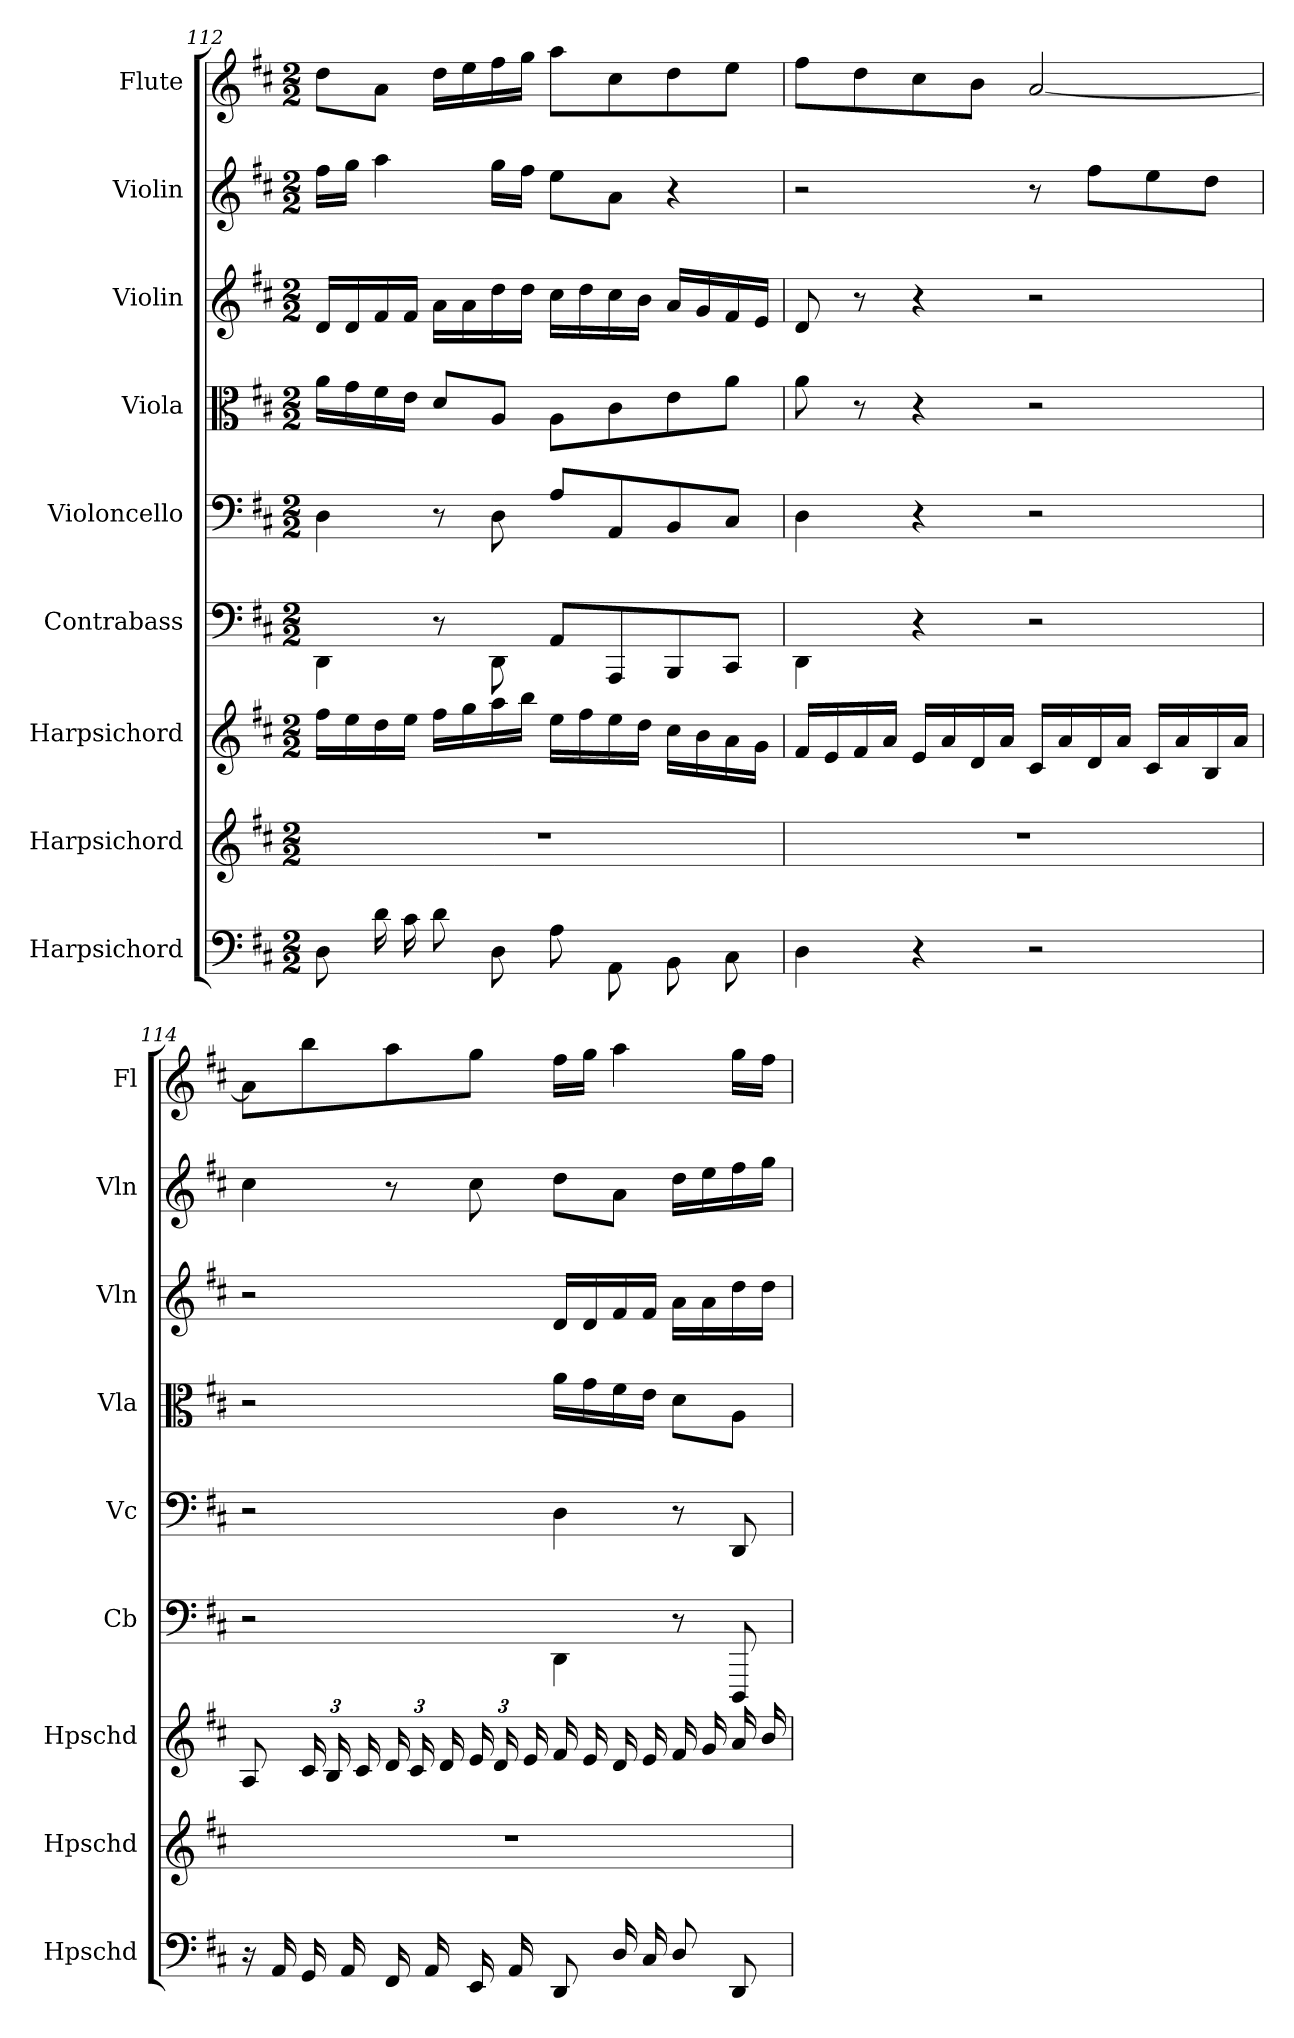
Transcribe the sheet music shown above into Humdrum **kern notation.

**kern	**kern	**kern	**kern	**kern	**kern	**kern	**kern	**kern
*part9	*part8	*part7	*part6	*part5	*part4	*part3	*part2	*part1
*staff9	*staff8	*staff7	*staff6	*staff5	*staff4	*staff3	*staff2	*staff1
*I"Harpsichord	*I"Harpsichord	*I"Harpsichord	*I"Contrabass	*I"Violoncello	*I"Viola	*I"Violin	*I"Violin	*I"Flute
*I'Hpschd	*I'Hpschd	*I'Hpschd	*I'Cb	*I'Vc	*I'Vla	*I'Vln	*I'Vln	*I'Fl
*clefF4	*clefG2	*clefG2	*clefF4	*clefF4	*clefC3	*clefG2	*clefG2	*clefG2
*	*	*	*ITrd7c12	*	*	*	*	*
*k[f#c#]	*k[f#c#]	*k[f#c#]	*k[f#c#]	*k[f#c#]	*k[f#c#]	*k[f#c#]	*k[f#c#]	*k[f#c#]
*D:	*D:	*D:	*D:	*D:	*D:	*D:	*D:	*D:
*M2/2	*M2/2	*M2/2	*M2/2	*M2/2	*M2/2	*M2/2	*M2/2	*M2/2
=112	=112	=112	=112	=112	=112	=112	=112	=112
8D\	1r	16ff#\LL	4DDD\	4D\	16a\LL	16d/LL	16ff#\LL	8dd\L
.	.	16ee\	.	.	16g\	16d/	16gg\JJ	.
16d\	.	16dd\	.	.	16f#\	16f#/	4aa\	8a\J
16c#\	.	16ee\JJ	.	.	16e\JJ	16f#/JJ	.	.
8d\	.	16ff#\LL	8r	8r	8d/L	16a\LL	.	16dd\LL
.	.	16gg\	.	.	.	16a\	.	16ee\
8D\	.	16aa\	8DDD\	8D\	8A/J	16dd\	16gg\LL	16ff#\
.	.	16bb\JJ	.	.	.	16dd\JJ	16ff#\JJ	16gg\JJ
8A\	.	16ee\LL	8AAA/L	8A/L	8A\L	16cc#\LL	8ee\L	8aa\L
.	.	16ff#\	.	.	.	16dd\	.	.
8AA\	.	16ee\	8AAAA/	8AA/	8c#\	16cc#\	8a\J	8cc#\
.	.	16dd\JJ	.	.	.	16b\JJ	.	.
8BB\	.	16cc#\LL	8BBBB/	8BB/	8e\	16a/LL	4r	8dd\
.	.	16b\	.	.	.	16g/	.	.
8C#\	.	16a\	8CCC#/J	8C#/J	8a\J	16f#/	.	8ee\J
.	.	16g\JJ	.	.	.	16e/JJ	.	.
=113	=113	=113	=113	=113	=113	=113	=113	=113
4D\	1r	16f#/LL	4DDD\	4D\	8a\	8d/	2r	8ff#\L
.	.	16e/	.	.	.	.	.	.
.	.	16f#/	.	.	8r	8r	.	8dd\
.	.	16a/JJ	.	.	.	.	.	.
4r	.	16e/LL	4r	4r	4r	4r	.	8cc#\
.	.	16a/	.	.	.	.	.	.
.	.	16d/	.	.	.	.	.	8b\J
.	.	16a/JJ	.	.	.	.	.	.
2r	.	16c#/LL	2r	2r	2r	2r	8r	[2a/
.	.	16a/	.	.	.	.	.	.
.	.	16d/	.	.	.	.	8ff#\L	.
.	.	16a/JJ	.	.	.	.	.	.
.	.	16c#/LL	.	.	.	.	8ee\	.
.	.	16a/	.	.	.	.	.	.
.	.	16B/	.	.	.	.	8dd\J	.
.	.	16a/JJ	.	.	.	.	.	.
=114	=114	=114	=114	=114	=114	=114	=114	=114
16r	1r	8A/	2r	2r	2r	2r	4cc#\	8a\L]
16AA/	.	.	.	.	.	.	.	.
*	*	*Xbrackettup	*	*	*	*	*	*
16GG/	.	24c#/	.	.	.	.	.	8bb\
.	.	24B/	.	.	.	.	.	.
16AA/	.	.	.	.	.	.	.	.
.	.	24c#/	.	.	.	.	.	.
16FF#/	.	24d/	.	.	.	.	8r	8aa\
.	.	24c#/	.	.	.	.	.	.
16AA/	.	.	.	.	.	.	.	.
.	.	24d/	.	.	.	.	.	.
16EE/	.	24e/	.	.	.	.	8cc#\	8gg\J
.	.	24d/	.	.	.	.	.	.
16AA/	.	.	.	.	.	.	.	.
.	.	24e/	.	.	.	.	.	.
8DD/	.	16f#/	4DDD\	4D\	16a\LL	16d/LL	8dd\L	16ff#\LL
.	.	16e/	.	.	16g\	16d/	.	16gg\JJ
16D/	.	16d/	.	.	16f#\	16f#/	8a\J	4aa\
16C#/	.	16e/	.	.	16e\JJ	16f#/JJ	.	.
8D/	.	16f#/	8r	8r	8d\L	16a\LL	16dd\LL	.
.	.	16g/	.	.	.	16a\	16ee\	.
8DD/	.	16a/	8DDDD/	8DD/	8A\J	16dd\	16ff#\	16gg\LL
.	.	16b/	.	.	.	16dd\JJ	16gg\JJ	16ff#\JJ
=	=	=	=	=	=	=	=	=
*-	*-	*-	*-	*-	*-	*-	*-	*-
